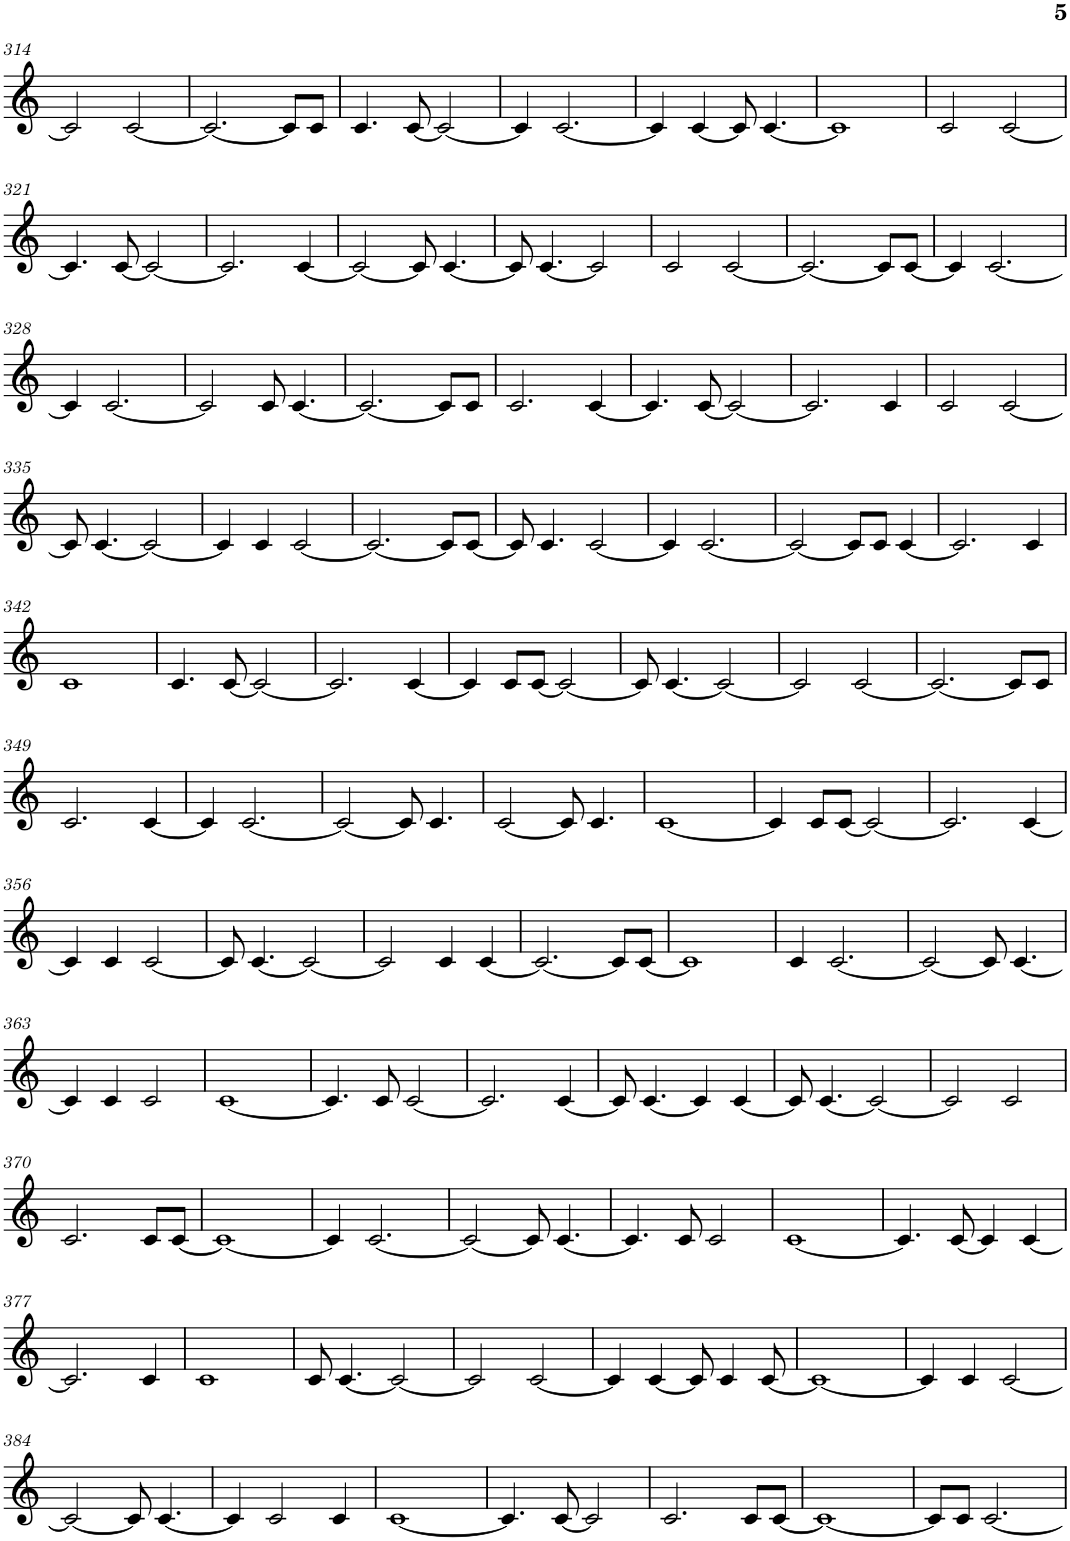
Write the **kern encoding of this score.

**kern
*part1
*staff1
*I"Piano
*I'Pno.
!!LO:PB:g=z
*clefG2
*k[]
*M4/4
=314
2c/]
[2c/
=315
2.c/_
8c/L]
8c/J
=316
4.c/
[8c/
2c/_
=317
4c/]
[2.c/
=318
4c/]
[4c/
8c/]
[4.c/
=319
1c]
=320
2c/
[2c/
!!LO:LB:g=z
=321
4.c/]
[8c/
2c/_
=322
2.c/]
[4c/
=323
2c/_
8c/]
[4.c/
=324
8c/]
[4.c/
2c/]
=325
2c/
[2c/
=326
2.c/_
8c/L]
[8c/J
=327
4c/]
[2.c/
!!LO:LB:g=z
=328
4c/]
[2.c/
=329
2c/]
8c/
[4.c/
=330
2.c/_
8c/L]
8c/J
=331
2.c/
[4c/
=332
4.c/]
[8c/
2c/_
=333
2.c/]
4c/
=334
2c/
[2c/
!!LO:LB:g=z
=335
8c/]
[4.c/
2c/_
=336
4c/]
4c/
[2c/
=337
2.c/_
8c/L]
[8c/J
=338
8c/]
4.c/
[2c/
=339
4c/]
[2.c/
=340
2c/_
8c/L]
8c/J
[4c/
=341
2.c/]
4c/
!!LO:LB:g=z
=342
1c
=343
4.c/
[8c/
2c/_
=344
2.c/]
[4c/
=345
4c/]
8c/L
[8c/J
2c/_
=346
8c/]
[4.c/
2c/_
=347
2c/]
[2c/
=348
2.c/_
8c/L]
8c/J
!!LO:LB:g=z
=349
2.c/
[4c/
=350
4c/]
[2.c/
=351
2c/_
8c/]
4.c/
=352
[2c/
8c/]
4.c/
=353
[1c
=354
4c/]
8c/L
[8c/J
2c/_
=355
2.c/]
[4c/
!!LO:LB:g=z
=356
4c/]
4c/
[2c/
=357
8c/]
[4.c/
2c/_
=358
2c/]
4c/
[4c/
=359
2.c/_
8c/L]
[8c/J
=360
1c]
=361
4c/
[2.c/
=362
2c/_
8c/]
[4.c/
!!LO:LB:g=z
=363
4c/]
4c/
2c/
=364
[1c
=365
4.c/]
8c/
[2c/
=366
2.c/]
[4c/
=367
8c/]
[4.c/
4c/]
[4c/
=368
8c/]
[4.c/
2c/_
=369
2c/]
2c/
!!LO:LB:g=z
=370
2.c/
8c/L
[8c/J
=371
1c_
=372
4c/]
[2.c/
=373
2c/_
8c/]
[4.c/
=374
4.c/]
8c/
2c/
=375
[1c
=376
4.c/]
[8c/
4c/]
[4c/
!!LO:LB:g=z
=377
2.c/]
4c/
=378
1c
=379
8c/
[4.c/
2c/_
=380
2c/]
[2c/
=381
4c/]
[4c/
8c/]
4c/
[8c/
=382
1c_
=383
4c/]
4c/
[2c/
!!LO:LB:g=z
=384
2c/_
8c/]
[4.c/
=385
4c/]
2c/
4c/
=386
[1c
=387
4.c/]
[8c/
2c/]
=388
2.c/
8c/L
[8c/J
=389
1c_
=390
8c/L]
8c/J
[2.c/
=
*-
